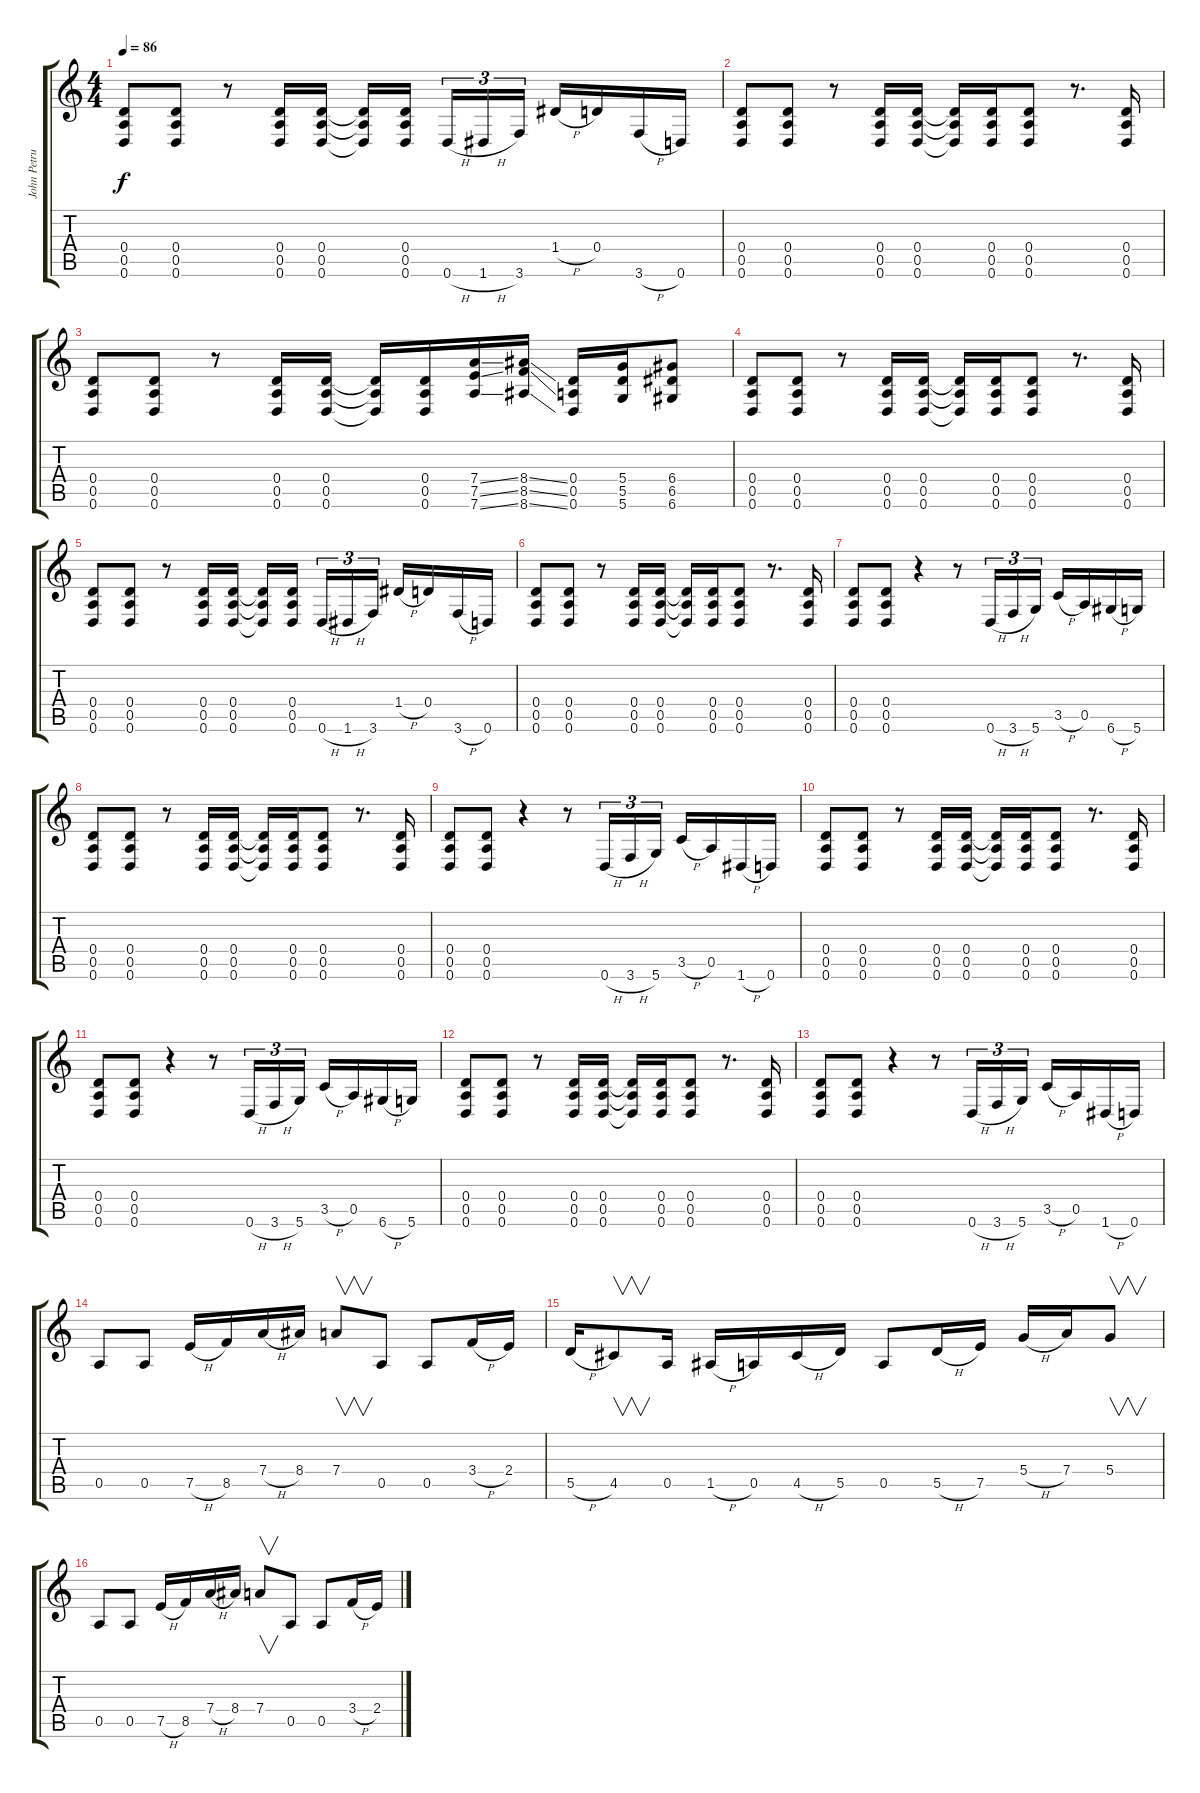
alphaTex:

\track ("John Petrucci - 6 String Guitar Dropped" "John Petru") {instrument acousticguitarsteel}
\staff {score tabs}
\tuning (E4 B3 G3 D3 A2 D2) {hide}
\ts (4 4)
\tempo 86
\clef g2
\ks c
(0.4 0.5 0.6).8{dy f} (0.4 0.5 0.6).8 r.8 (0.4 0.5 0.6).16 (0.4 0.5 0.6).16 (0.4{t} 0.5{t} 0.6{t}).16 (0.4 0.5 0.6).16 0.6{h}.16{tu (3 2)} 1.6{h}.16{tu (3 2)} 3.6.16{tu (3 2)} 1.4{h}.16 0.4.16 3.6{h}.16 0.6.16 |
(0.4 0.5 0.6).8 (0.4 0.5 0.6).8 r.8 (0.4 0.5 0.6).16 (0.4 0.5 0.6).16 (0.4{t} 0.5{t} 0.6{t}).16 (0.4 0.5 0.6).16 (0.4 0.5 0.6).8 r.8{d} (0.4 0.5 0.6).16 |
(0.4 0.5 0.6).8 (0.4 0.5 0.6).8 r.8 (0.4 0.5 0.6).16 (0.4 0.5 0.6).16 (0.4{t} 0.5{t} 0.6{t}).16 (0.4 0.5 0.6).16 (7.4{ss} 7.5{ss} 7.6{ss}).16 (8.4{ss} 8.5{ss} 8.6{ss}).16 (0.4 0.5 0.6).16 (5.4 5.5 5.6).16 (6.4 6.5 6.6).8 |
(0.4 0.5 0.6).8 (0.4 0.5 0.6).8 r.8 (0.4 0.5 0.6).16 (0.4 0.5 0.6).16 (0.4{t} 0.5{t} 0.6{t}).16 (0.4 0.5 0.6).16 (0.4 0.5 0.6).8 r.8{d} (0.4 0.5 0.6).16 |
(0.4 0.5 0.6).8 (0.4 0.5 0.6).8 r.8 (0.4 0.5 0.6).16 (0.4 0.5 0.6).16 (0.4{t} 0.5{t} 0.6{t}).16 (0.4 0.5 0.6).16 0.6{h}.16{tu (3 2)} 1.6{h}.16{tu (3 2)} 3.6.16{tu (3 2)} 1.4{h}.16 0.4.16 3.6{h}.16 0.6.16 |
(0.4 0.5 0.6).8 (0.4 0.5 0.6).8 r.8 (0.4 0.5 0.6).16 (0.4 0.5 0.6).16 (0.4{t} 0.5{t} 0.6{t}).16 (0.4 0.5 0.6).16 (0.4 0.5 0.6).8 r.8{d} (0.4 0.5 0.6).16 |
(0.4 0.5 0.6).8 (0.4 0.5 0.6).8 r.4 r.8 0.6{h}.16{tu (3 2)} 3.6{h}.16{tu (3 2)} 5.6.16{tu (3 2)} 3.5{h}.16 0.5.16 6.6{h}.16 5.6.16 |
(0.4 0.5 0.6).8 (0.4 0.5 0.6).8 r.8 (0.4 0.5 0.6).16 (0.4 0.5 0.6).16 (0.4{t} 0.5{t} 0.6{t}).16 (0.4 0.5 0.6).16 (0.4 0.5 0.6).8 r.8{d} (0.4 0.5 0.6).16 |
(0.4 0.5 0.6).8 (0.4 0.5 0.6).8 r.4 r.8 0.6{h}.16{tu (3 2)} 3.6{h}.16{tu (3 2)} 5.6.16{tu (3 2)} 3.5{h}.16 0.5.16 1.6{h}.16 0.6.16 |
(0.4 0.5 0.6).8 (0.4 0.5 0.6).8 r.8 (0.4 0.5 0.6).16 (0.4 0.5 0.6).16 (0.4{t} 0.5{t} 0.6{t}).16 (0.4 0.5 0.6).16 (0.4 0.5 0.6).8 r.8{d} (0.4 0.5 0.6).16 |
(0.4 0.5 0.6).8 (0.4 0.5 0.6).8 r.4 r.8 0.6{h}.16{tu (3 2)} 3.6{h}.16{tu (3 2)} 5.6.16{tu (3 2)} 3.5{h}.16 0.5.16 6.6{h}.16 5.6.16 |
(0.4 0.5 0.6).8 (0.4 0.5 0.6).8 r.8 (0.4 0.5 0.6).16 (0.4 0.5 0.6).16 (0.4{t} 0.5{t} 0.6{t}).16 (0.4 0.5 0.6).16 (0.4 0.5 0.6).8 r.8{d} (0.4 0.5 0.6).16 |
(0.4 0.5 0.6).8 (0.4 0.5 0.6).8 r.4 r.8 0.6{h}.16{tu (3 2)} 3.6{h}.16{tu (3 2)} 5.6.16{tu (3 2)} 3.5{h}.16 0.5.16 1.6{h}.16 0.6.16 |
0.5.8 0.5.8 7.5{h}.16 8.5.16 7.4{h}.16 8.4.16 7.4.8{v} 0.5.8 0.5.8 3.4{h}.16 2.4.16 |
5.5{h}.16 4.5.8{v} 0.5.16 1.5{h}.16 0.5.16 4.5{h}.16 5.5.16 0.5.8 5.5{h}.16 7.5.16 5.4{h}.16 7.4.16 5.4.8{v} |
0.5.8 0.5.8 7.5{h}.16 8.5.16 7.4{h}.16 8.4.16 7.4.8{v} 0.5.8 0.5.8 3.4{h}.16 2.4.16
